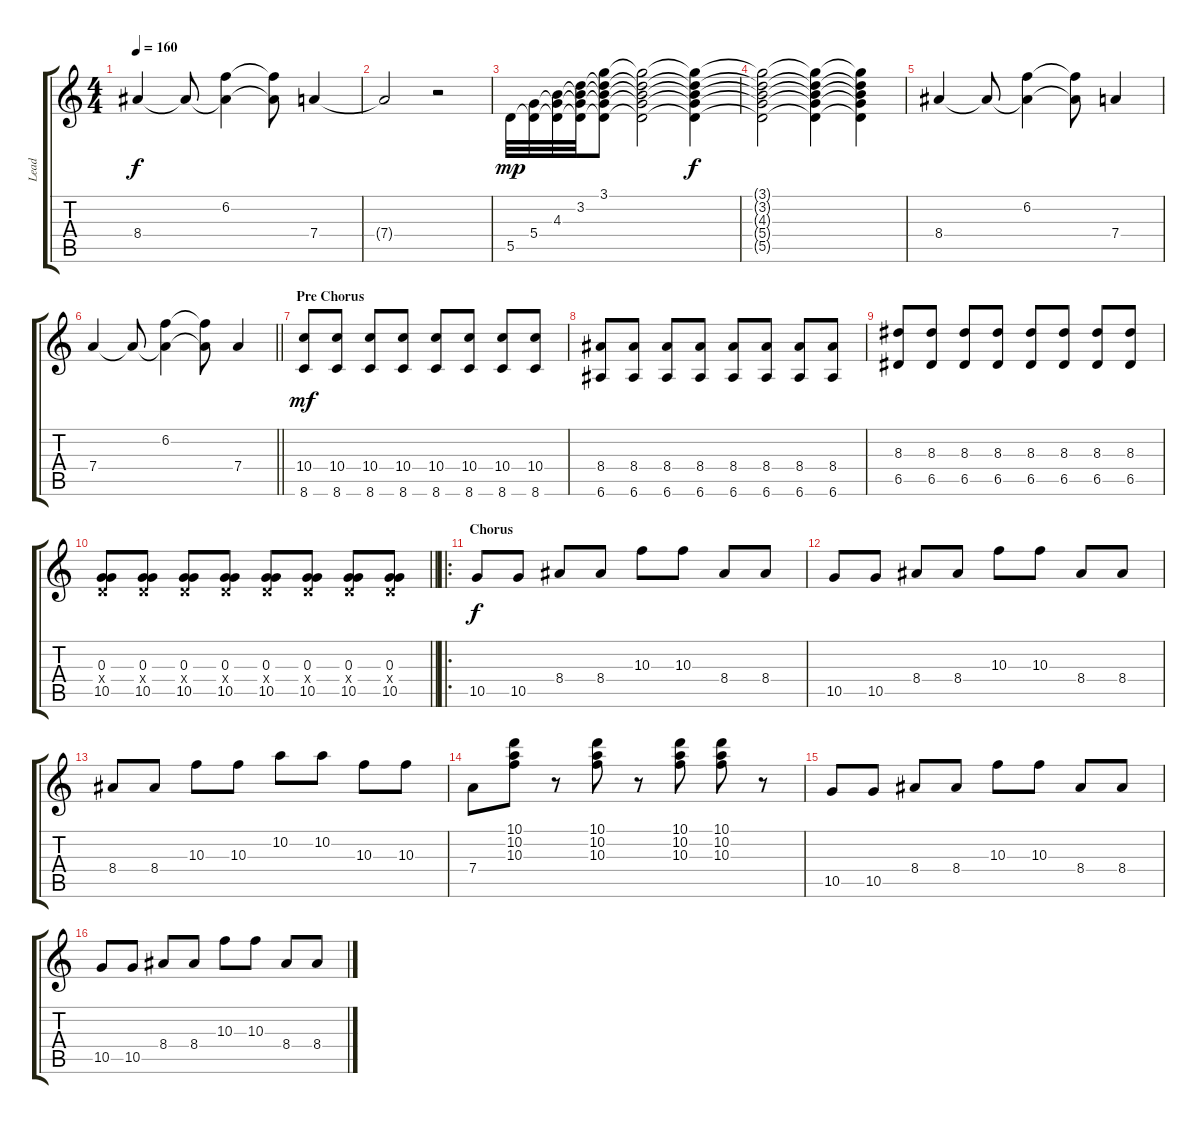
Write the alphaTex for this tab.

\track ("Lead" "Lead") {instrument overdrivenguitar}
\staff {score tabs}
\tuning (E4 B3 G3 D3 A2 E2) {hide}
\ts (4 4)
\tempo 160
\clef g2
\ks c
8.4.4{dy f} 8.4{t}.8 (6.2 8.4{t}).4 (6.2{t} 8.4{t}).8 7.4.4 |
7.4{t}.2 r.2 |
5.5.32{dy mp} (5.4 5.5{t}).32 (4.3 5.4{t} 5.5{t}).32 (3.2 4.3{t} 5.4{t} 5.5{t}).32 (3.1 3.2{t} 4.3{t} 5.4{t} 5.5{t}).8 (3.1{t} 3.2{t} 4.3{t} 5.4{t} 5.5{t}).2 (3.1{t} 3.2{t} 4.3{t} 5.4{t} 5.5{t}).4{dy f} |
(3.1{t} 3.2{t} 4.3{t} 5.4{t} 5.5{t}).2 (3.1{t} 3.2{t} 4.3{t} 5.4{t} 5.5{t}).4 (3.1{t} 3.2{t} 4.3{t} 5.4{t} 5.5{t}).4 |
8.4.4 8.4{t}.8 (6.2 8.4{t}).4 (6.2{t} 8.4{t}).8 7.4.4 |
\barLineRight lightlight
7.4.4 7.4{t}.8 (6.2 7.4{t}).4 (6.2{t} 7.4{t}).8 7.4.4 |
\section ("" "Pre Chorus")
(10.4 8.6).8{dy mf} (10.4 8.6).8 (10.4 8.6).8 (10.4 8.6).8 (10.4 8.6).8 (10.4 8.6).8 (10.4 8.6).8 (10.4 8.6).8 |
(8.4 6.6).8 (8.4 6.6).8 (8.4 6.6).8 (8.4 6.6).8 (8.4 6.6).8 (8.4 6.6).8 (8.4 6.6).8 (8.4 6.6).8 |
(8.3 6.5).8 (8.3 6.5).8 (8.3 6.5).8 (8.3 6.5).8 (8.3 6.5).8 (8.3 6.5).8 (8.3 6.5).8 (8.3 6.5).8 |
\barLineRight lightlight
(0.3 0.4{x} 10.5).8 (0.3 0.4{x} 10.5).8 (0.3 0.4{x} 10.5).8 (0.3 0.4{x} 10.5).8 (0.3 0.4{x} 10.5).8 (0.3 0.4{x} 10.5).8 (0.3 0.4{x} 10.5).8 (0.3 0.4{x} 10.5).8 |
\ro
\section ("" "Chorus")
10.5.8{dy f} 10.5.8 8.4.8 8.4.8 10.3.8 10.3.8 8.4.8 8.4.8 |
10.5.8 10.5.8 8.4.8 8.4.8 10.3.8 10.3.8 8.4.8 8.4.8 |
8.4.8 8.4.8 10.3.8 10.3.8 10.2.8 10.2.8 10.3.8 10.3.8 |
7.4.8 (10.1 10.2 10.3).8 r.8 (10.1 10.2 10.3).8 r.8 (10.1 10.2 10.3).8 (10.1 10.2 10.3).8 r.8 |
10.5.8 10.5.8 8.4.8 8.4.8 10.3.8 10.3.8 8.4.8 8.4.8 |
10.5.8 10.5.8 8.4.8 8.4.8 10.3.8 10.3.8 8.4.8 8.4.8
